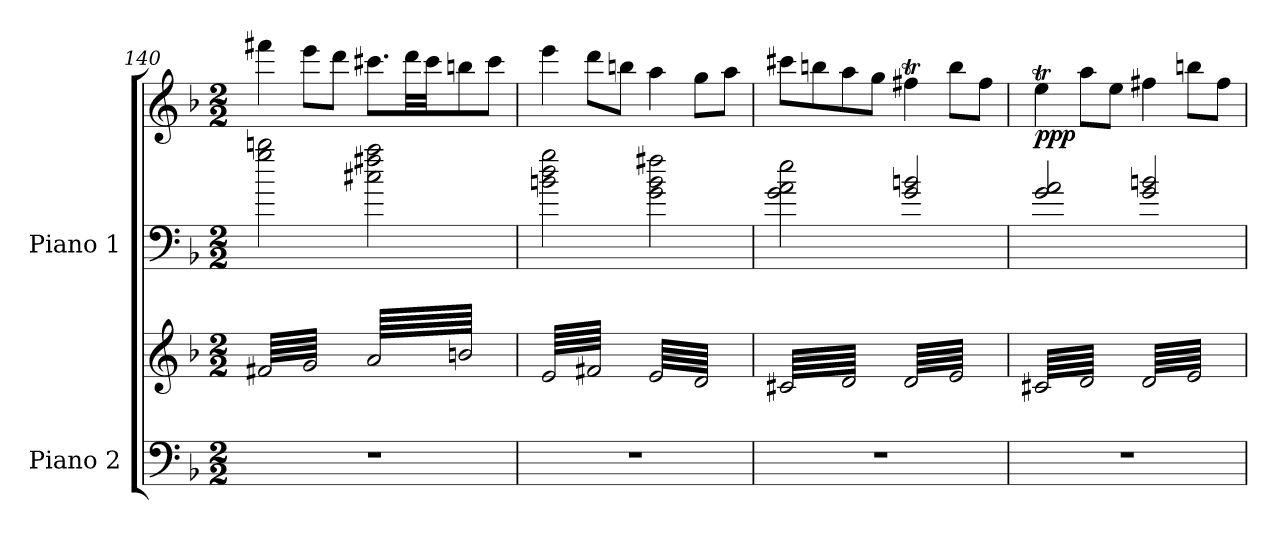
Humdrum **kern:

**kern	**kern	**kern	**kern	**dynam
*part2	*part2	*part1	*part1	*part1
*staff4	*staff3	*staff2	*staff1	*staff1/2
*I"Piano 2	*	*I"Piano 1	*	*
*I'Pno. 2	*	*I'Pno. 1	*	*
!!LO:PB:g=z
*clefF4	*clefG2	*clefF4	*clefG2	*
*k[b-]	*k[b-]	*k[b-]	*k[b-]	*
*M2/2	*M2/2	*M2/2	*M2/2	*
=140	=140	=140	=140	=140
*	*tremolo	*	*	*
1r	64f#X/LLLL	2gg\ 2bbn\	4fff#X\	.
.	64g/	.	.	.
.	64f#X/	.	.	.
.	64g/	.	.	.
.	64f#X/	.	.	.
.	64g/	.	.	.
.	64f#X/	.	.	.
.	64g/	.	.	.
.	64f#X/	.	.	.
.	64g/	.	.	.
.	64f#X/	.	.	.
.	64g/	.	.	.
.	64f#X/	.	.	.
.	64g/	.	.	.
.	64f#X/	.	.	.
.	64g/	.	.	.
.	64f#X/	.	8eee\L	.
.	64g/	.	.	.
.	64f#X/	.	.	.
.	64g/	.	.	.
.	64f#X/	.	.	.
.	64g/	.	.	.
.	64f#X/	.	.	.
.	64g/	.	.	.
.	64f#X/	.	8ddd\J	.
.	64g/	.	.	.
.	64f#X/	.	.	.
.	64g/	.	.	.
.	64f#X/	.	.	.
.	64g/	.	.	.
.	64f#X/	.	.	.
.	64g/JJJJ	.	.	.
.	64a/LLLL	2cc#X\ 2ff#X\ 2aa\	8.ccc#X\L	.
.	64bn\	.	.	.
.	64a/	.	.	.
.	64bn\	.	.	.
.	64a/	.	.	.
.	64bn\	.	.	.
.	64a/	.	.	.
.	64bn\	.	.	.
.	64a/	.	.	.
.	64bn\	.	.	.
.	64a/	.	.	.
.	64bn\	.	.	.
.	64a/	.	32ddd\LL	.
.	64bn\	.	.	.
.	64a/	.	32ccc#\JJ	.
.	64bn\	.	.	.
.	64a/	.	8bbn\	.
.	64bn\	.	.	.
.	64a/	.	.	.
.	64bn\	.	.	.
.	64a/	.	.	.
.	64bn\	.	.	.
.	64a/	.	.	.
.	64bn\	.	.	.
.	64a/	.	8ccc#\J	.
.	64bn\	.	.	.
.	64a/	.	.	.
.	64bn\	.	.	.
.	64a/	.	.	.
.	64bn\	.	.	.
.	64a/	.	.	.
.	64bn\JJJJ	.	.	.
=141	=141	=141	=141	=141
1r	64e/LLLL	2bn\ 2dd\ 2gg\	4eee\	.
.	64f#X/	.	.	.
.	64e/	.	.	.
.	64f#X/	.	.	.
.	64e/	.	.	.
.	64f#X/	.	.	.
.	64e/	.	.	.
.	64f#X/	.	.	.
.	64e/	.	.	.
.	64f#X/	.	.	.
.	64e/	.	.	.
.	64f#X/	.	.	.
.	64e/	.	.	.
.	64f#X/	.	.	.
.	64e/	.	.	.
.	64f#X/	.	.	.
.	64e/	.	8ddd\L	.
.	64f#X/	.	.	.
.	64e/	.	.	.
.	64f#X/	.	.	.
.	64e/	.	.	.
.	64f#X/	.	.	.
.	64e/	.	.	.
.	64f#X/	.	.	.
.	64e/	.	8bbn\J	.
.	64f#X/	.	.	.
.	64e/	.	.	.
.	64f#X/	.	.	.
.	64e/	.	.	.
.	64f#X/	.	.	.
.	64e/	.	.	.
.	64f#X/JJJJ	.	.	.
.	64e/LLLL	2g\ 2b\ 2ff#X\	4aa\	.
.	64d/	.	.	.
.	64e/	.	.	.
.	64d/	.	.	.
.	64e/	.	.	.
.	64d/	.	.	.
.	64e/	.	.	.
.	64d/	.	.	.
.	64e/	.	.	.
.	64d/	.	.	.
.	64e/	.	.	.
.	64d/	.	.	.
.	64e/	.	.	.
.	64d/	.	.	.
.	64e/	.	.	.
.	64d/	.	.	.
.	64e/	.	8gg\L	.
.	64d/	.	.	.
.	64e/	.	.	.
.	64d/	.	.	.
.	64e/	.	.	.
.	64d/	.	.	.
.	64e/	.	.	.
.	64d/	.	.	.
.	64e/	.	8aa\J	.
.	64d/	.	.	.
.	64e/	.	.	.
.	64d/	.	.	.
.	64e/	.	.	.
.	64d/	.	.	.
.	64e/	.	.	.
.	64d/JJJJ	.	.	.
=142	=142	=142	=142	=142
1r	64c#X/LLLL	2g\ 2a\ 2ee\	8ccc#X\L	.
.	64d/	.	.	.
.	64c#X/	.	.	.
.	64d/	.	.	.
.	64c#X/	.	.	.
.	64d/	.	.	.
.	64c#X/	.	.	.
.	64d/	.	.	.
.	64c#X/	.	8bbn\	.
.	64d/	.	.	.
.	64c#X/	.	.	.
.	64d/	.	.	.
.	64c#X/	.	.	.
.	64d/	.	.	.
.	64c#X/	.	.	.
.	64d/	.	.	.
.	64c#X/	.	8aa\	.
.	64d/	.	.	.
.	64c#X/	.	.	.
.	64d/	.	.	.
.	64c#X/	.	.	.
.	64d/	.	.	.
.	64c#X/	.	.	.
.	64d/	.	.	.
.	64c#X/	.	8gg\J	.
.	64d/	.	.	.
.	64c#X/	.	.	.
.	64d/	.	.	.
.	64c#X/	.	.	.
.	64d/	.	.	.
.	64c#X/	.	.	.
.	64d/JJJJ	.	.	.
.	64d/LLLL	2g/ 2bn/	4ff#Xt\	.
.	64e/	.	.	.
.	64d/	.	.	.
.	64e/	.	.	.
.	64d/	.	.	.
.	64e/	.	.	.
.	64d/	.	.	.
.	64e/	.	.	.
.	64d/	.	.	.
.	64e/	.	.	.
.	64d/	.	.	.
.	64e/	.	.	.
.	64d/	.	.	.
.	64e/	.	.	.
.	64d/	.	.	.
.	64e/	.	.	.
.	64d/	.	8bb\L	.
.	64e/	.	.	.
.	64d/	.	.	.
.	64e/	.	.	.
.	64d/	.	.	.
.	64e/	.	.	.
.	64d/	.	.	.
.	64e/	.	.	.
.	64d/	.	8ff#\J	.
.	64e/	.	.	.
.	64d/	.	.	.
.	64e/	.	.	.
.	64d/	.	.	.
.	64e/	.	.	.
.	64d/	.	.	.
.	64e/JJJJ	.	.	.
=143	=143	=143	=143	=143
!	!	!	!	!LO:DY:b
1r	64c#X/LLLL	2g/ 2a/	4eet\	ppp
.	64d/	.	.	.
.	64c#X/	.	.	.
.	64d/	.	.	.
.	64c#X/	.	.	.
.	64d/	.	.	.
.	64c#X/	.	.	.
.	64d/	.	.	.
.	64c#X/	.	.	.
.	64d/	.	.	.
.	64c#X/	.	.	.
.	64d/	.	.	.
.	64c#X/	.	.	.
.	64d/	.	.	.
.	64c#X/	.	.	.
.	64d/	.	.	.
.	64c#X/	.	8aa\L	.
.	64d/	.	.	.
.	64c#X/	.	.	.
.	64d/	.	.	.
.	64c#X/	.	.	.
.	64d/	.	.	.
.	64c#X/	.	.	.
.	64d/	.	.	.
.	64c#X/	.	8ee\J	.
.	64d/	.	.	.
.	64c#X/	.	.	.
.	64d/	.	.	.
.	64c#X/	.	.	.
.	64d/	.	.	.
.	64c#X/	.	.	.
.	64d/JJJJ	.	.	.
.	64d/LLLL	2g/ 2bn/	4ff#X\	.
.	64e/	.	.	.
.	64d/	.	.	.
.	64e/	.	.	.
.	64d/	.	.	.
.	64e/	.	.	.
.	64d/	.	.	.
.	64e/	.	.	.
.	64d/	.	.	.
.	64e/	.	.	.
.	64d/	.	.	.
.	64e/	.	.	.
.	64d/	.	.	.
.	64e/	.	.	.
.	64d/	.	.	.
.	64e/	.	.	.
.	64d/	.	8bbn\L	.
.	64e/	.	.	.
.	64d/	.	.	.
.	64e/	.	.	.
.	64d/	.	.	.
.	64e/	.	.	.
.	64d/	.	.	.
.	64e/	.	.	.
.	64d/	.	8ff#\J	.
.	64e/	.	.	.
.	64d/	.	.	.
.	64e/	.	.	.
.	64d/	.	.	.
.	64e/	.	.	.
.	64d/	.	.	.
.	64e/JJJJ	.	.	.
*	*Xtremolo	*	*	*
.	.	.	.	.
.	.	.	.	.
.	.	.	.	.
.	.	.	.	.
.	.	.	.	.
.	.	.	.	.
.	.	.	.	.
.	.	.	.	.
.	.	.	.	.
.	.	.	.	.
.	.	.	.	.
.	.	.	.	.
.	.	.	.	.
.	.	.	.	.
.	.	.	.	.
.	.	.	.	.
=	=	=	=	=
*-	*-	*-	*-	*-
